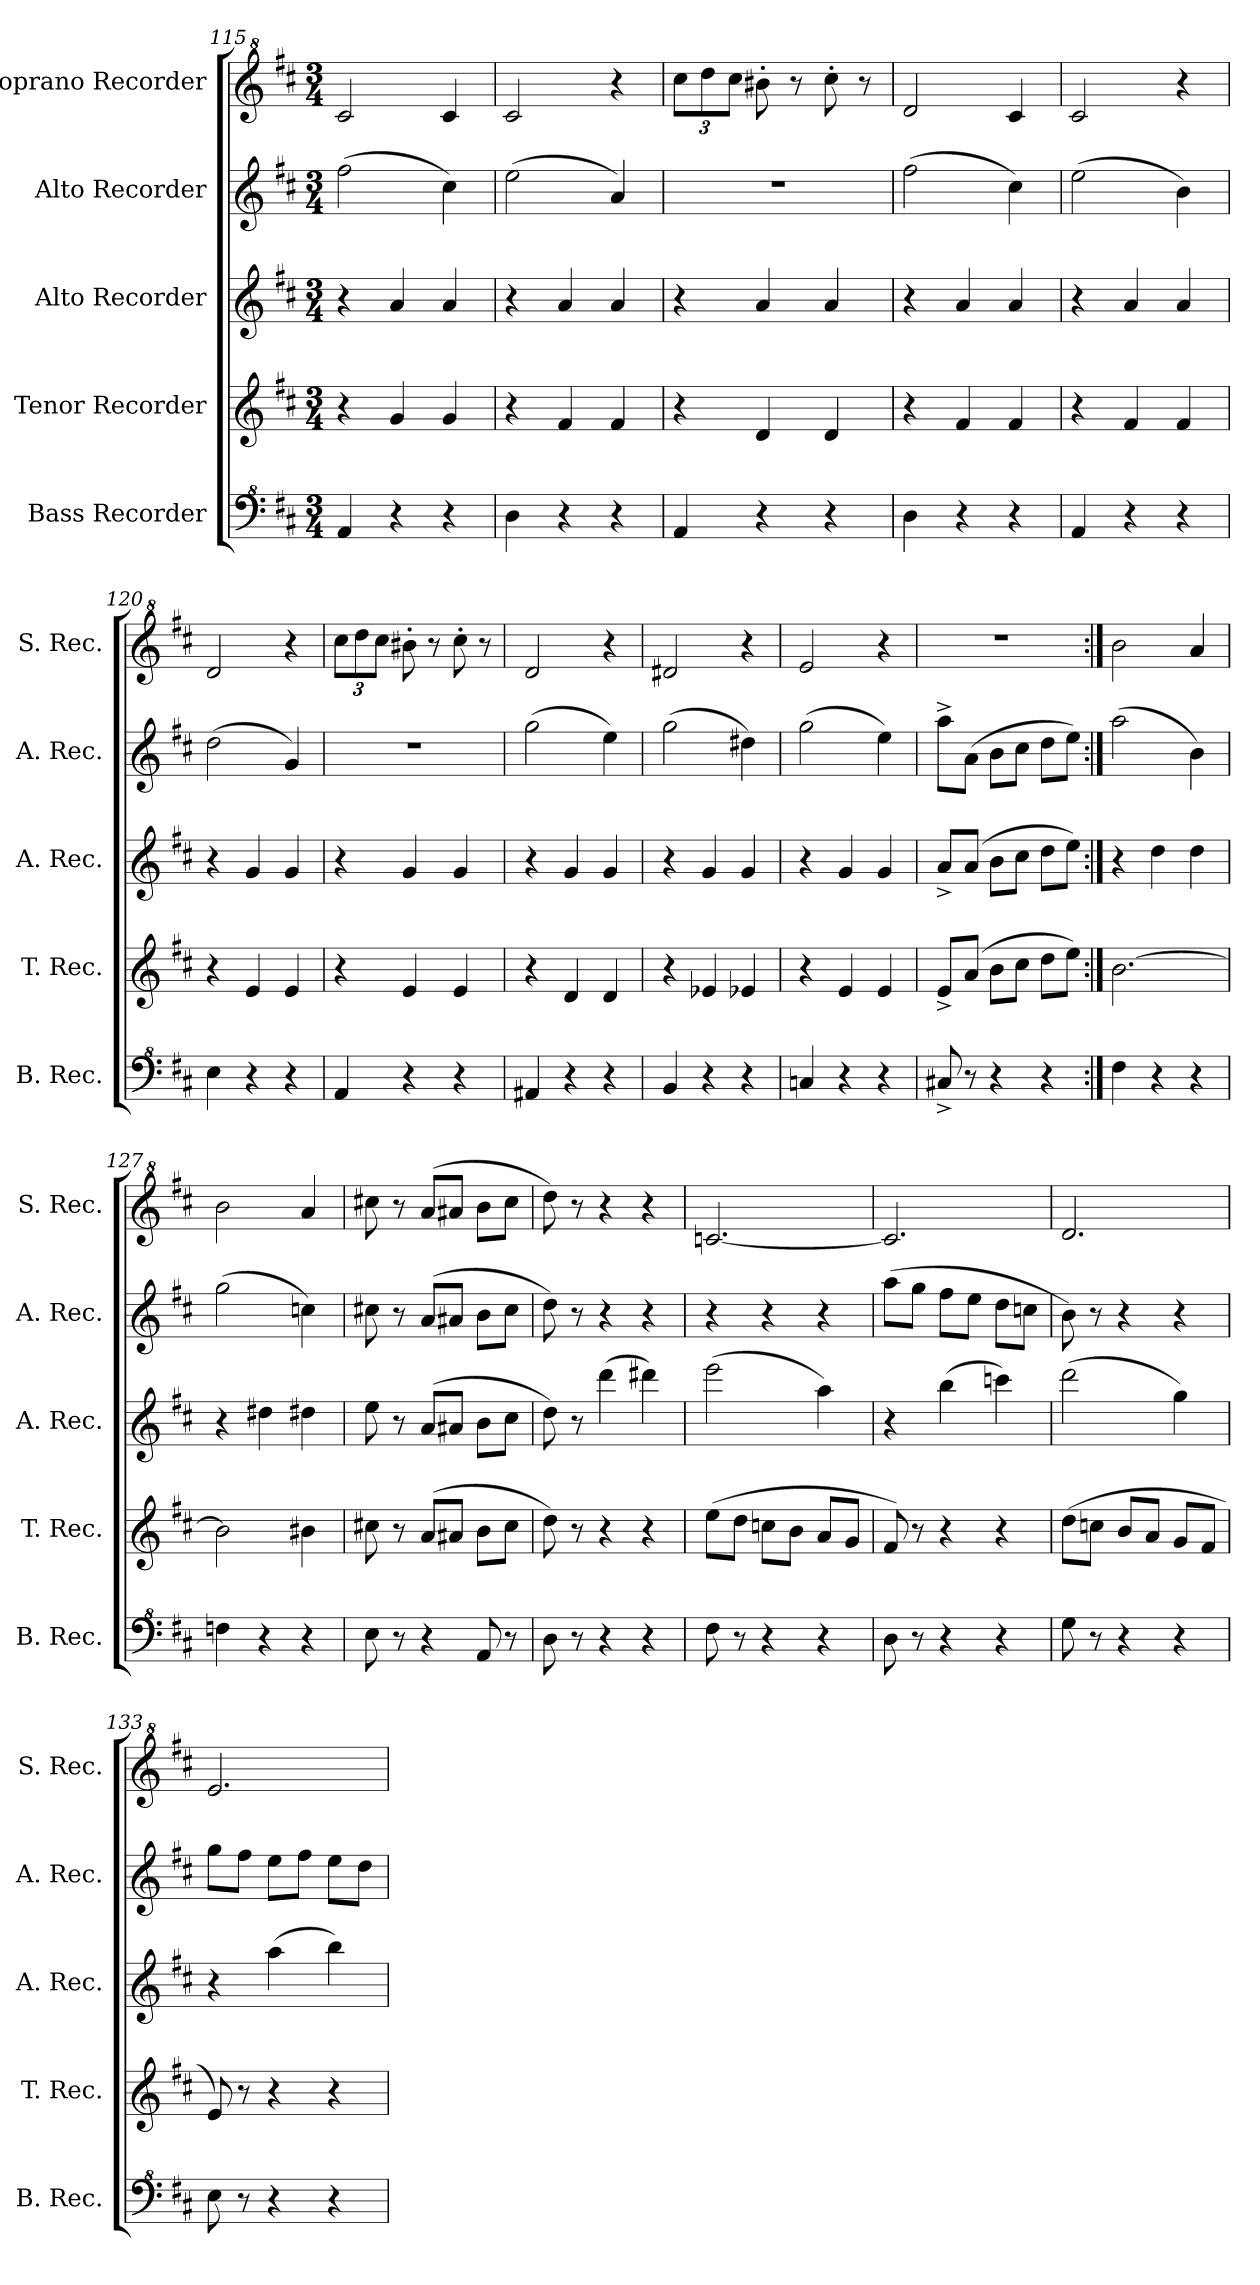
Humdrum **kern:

**kern	**kern	**kern	**kern	**kern
*part5	*part4	*part3	*part2	*part1
*staff5	*staff4	*staff3	*staff2	*staff1
*I"Bass Recorder	*I"Tenor Recorder	*I"Alto Recorder	*I"Alto Recorder	*I"Soprano Recorder
*I'B. Rec.	*I'T. Rec.	*I'A. Rec.	*I'A. Rec.	*I'S. Rec.
*clefF^4	*clefG2	*clefG2	*clefG2	*clefG^2
*k[f#c#]	*k[f#c#]	*k[f#c#]	*k[f#c#]	*k[f#c#]
*M3/4	*M3/4	*M3/4	*M3/4	*M3/4
=115	=115	=115	=115	=115
4A/	4r	4r	(>2ff#\	2cc#/
4r	4g/	4a/	.	.
4r	4g/	4a/	4cc#\)	4cc#/
=116	=116	=116	=116	=116
4d\	4r	4r	(>2ee\	2cc#/
4r	4f#/	4a/	.	.
4r	4f#/	4a/	4a/)	4r
=117	=117	=117	=117	=117
*	*	*	*	*Xbrackettup
4A/	4r	4r	2.r	12ccc#\L
.	.	.	.	12ddd\
.	.	.	.	12ccc#\J
4r	4d/	4a/	.	8bb#X'\
.	.	.	.	8r
4r	4d/	4a/	.	8ccc#'\
.	.	.	.	8r
=118	=118	=118	=118	=118
4d\	4r	4r	(>2ff#\	2dd/
4r	4f#/	4a/	.	.
4r	4f#/	4a/	4cc#\)	4cc#/
=119	=119	=119	=119	=119
4A/	4r	4r	(>2ee\	2cc#/
4r	4f#/	4a/	.	.
4r	4f#/	4a/	4b\)	4r
=120	=120	=120	=120	=120
4e\	4r	4r	(>2dd\	2dd/
4r	4e/	4g/	.	.
4r	4e/	4g/	4g/)	4r
!!LO:LB:g=z
=121	=121	=121	=121	=121
4A/	4r	4r	2.r	12ccc#\L
.	.	.	.	12ddd\
.	.	.	.	12ccc#\J
4r	4e/	4g/	.	8bb#X'\
.	.	.	.	8r
4r	4e/	4g/	.	8ccc#'\
.	.	.	.	8r
=122	=122	=122	=122	=122
4A#X/	4r	4r	(>2gg\	2dd/
4r	4d/	4g/	.	.
4r	4d/	4g/	4ee\)	4r
=123	=123	=123	=123	=123
4B/	4r	4r	(>2gg\	2dd#X/
4r	4e-X/	4g/	.	.
4r	4e-X/	4g/	4dd#X\)	4r
=124	=124	=124	=124	=124
4cn/	4r	4r	(>2gg\	2ee/
4r	4e/	4g/	.	.
4r	4e/	4g/	4ee\)	4r
=125	=125	=125	=125	=125
8c#X^/	8e^/L	8a^/L	8aa^\L	2.r
8r	(>8a/J	(>8a/J	(>8a\J	.
4r	8b\L	8b\L	8b\L	.
.	8cc#\J	8cc#\J	8cc#\J	.
4r	8dd\L	8dd\L	8dd\L	.
.	8ee\J)	8ee\J)	8ee\J)	.
=126:|!	=126:|!	=126:|!	=126:|!	=126:|!
4f#\	[2.b\	4r	(>2aa\	2bb\
4r	.	4dd\	.	.
4r	.	4dd\	4b\)	4aa/
=127	=127	=127	=127	=127
4fn\	2b\]	4r	(>2gg\	2bb\
4r	.	4dd#X\	.	.
4r	4b#X\	4dd#X\	4ccn\)	4aa/
=128	=128	=128	=128	=128
8e\	8cc#X\	8ee\	8cc#X\	8ccc#X\
8r	8r	8r	8r	8r
4r	(>8a/L	(>8a/L	(>8a/L	(>8aa/L
.	8a#X/J	8a#X/J	8a#X/J	8aa#X/J
8A/	8b\L	8b\L	8b\L	8bb\L
8r	8cc#\J	8cc#\J	8cc#\J	8ccc#\J
=129	=129	=129	=129	=129
8d\	8dd\)	8dd\)	8dd\)	8ddd\)
8r	8r	8r	8r	8r
4r	4r	(>4ddd\	4r	4r
4r	4r	4ddd#X\)	4r	4r
=130	=130	=130	=130	=130
8f#\	(>8ee\L	(>2eee\	4r	[2.ccn/
8r	8dd\J	.	.	.
4r	8ccn\L	.	4r	.
.	8b\J	.	.	.
4r	8a/L	4aa\)	4r	.
.	8g/J	.	.	.
=131	=131	=131	=131	=131
8d\	8f#/)	4r	(>8aa\L	2.cc/]
8r	8r	.	8gg\J	.
4r	4r	(>4bb\	8ff#\L	.
.	.	.	8ee\J	.
4r	4r	4cccn\)	8dd\L	.
.	.	.	8ccn\J	.
!!LO:PB:g=z
=132	=132	=132	=132	=132
8g\	(>8dd\L	(>2ddd\	8b\)	2.dd/
8r	8ccn\J	.	8r	.
4r	8b/L	.	4r	.
.	8a/J	.	.	.
4r	8g/L	4gg\)	4r	.
.	8f#/J	.	.	.
=133	=133	=133	=133	=133
8e\	8e/)	4r	8gg\L	2.ee/
8r	8r	.	8ff#\J	.
4r	4r	(>4aa\	8ee\L	.
.	.	.	8ff#\J	.
4r	4r	4bb\)	8ee\L	.
.	.	.	8dd\J	.
=	=	=	=	=
*-	*-	*-	*-	*-
